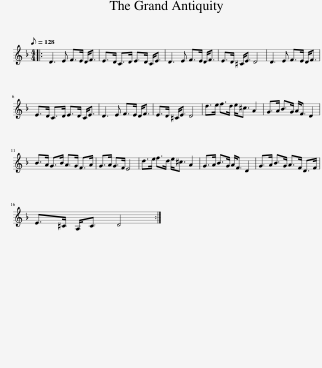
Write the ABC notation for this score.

X:1
L:1/8
Q:1/8=128
M:4/4
I:linebreak $
K:Dmin
V:1 treble
V:1
|: D3 E F>E D<F | E>D C>D E>D C<E | D3 E F>E D<F | E>D ^C<E D4 | D3 E F>E D<F |$ %5
 E>D C>D E>D C<E | D3 E F>E D<F | E>D ^C<E D4 | d>e f>d e<^c A2 | G>A B>G A<F D2 |$ %10
 B>A G>B A>G F>A | G>A G>F E4 | d>e f>d e<^c A2 | G>A B>G A<F D2 | G>A B>G A>F D>F |$ %15
 E>^C A,<C D4 :| %16
